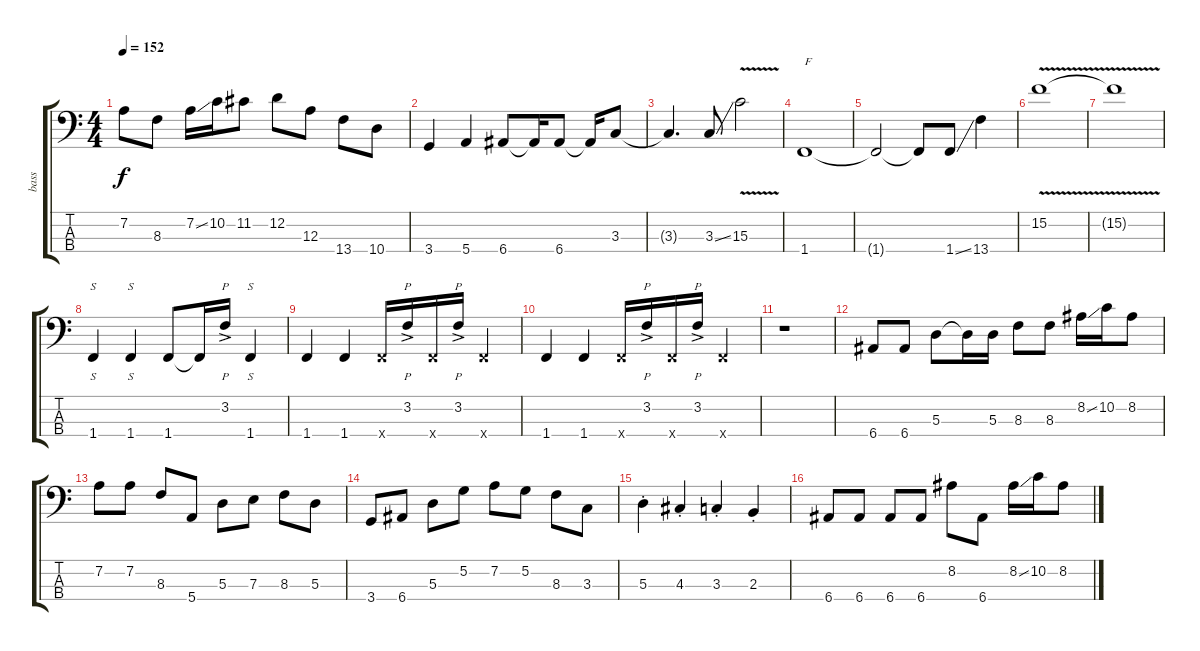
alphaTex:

\track ("bass" "bass") {instrument electricbasspick}
\staff {score tabs}
\tuning (G2 D2 A1 E1) {hide}
\ts (4 4)
\tempo 152
\clef f4
\ks c
7.2.8{dy f} 8.3.8 7.2{ss}.16 10.2.16 11.2.8 12.2.8 12.3.8 13.4.8 10.4.8 |
3.4.4 5.4.4 6.4.8 6.4{t}.16 6.4.8 6.4{t}.16 3.3.8 |
3.3{t}.4{d} 3.3{ss}.8 15.3{v}.2 |
1.4.1{txt "F"} |
1.4{t}.2 1.4{t}.8 1.4{ss}.8 13.4.4 |
15.2{v}.1 |
15.2{t}.1 |
1.4.4{s} 1.4.4{s} 1.4.8 1.4{t}.16 3.2{ac}.16{p} 1.4.4{s} |
1.4.4 1.4.4 1.4{x}.16 3.2{ac}.16{p} 1.4{x}.16 3.2{ac}.16{p} 1.4{x}.4 |
1.4.4 1.4.4 1.4{x}.16 3.2{ac}.16{p} 1.4{x}.16 3.2{ac}.16{p} 1.4{x}.4 |
r.1 |
6.4.8 6.4.8 5.3.8 5.3{t}.16 5.3.16 8.3.8 8.3.8 8.2{ss}.16 10.2.16 8.2.8 |
7.2.8 7.2.8 8.3.8 5.4.8 5.3.8 7.3.8 8.3.8 5.3.8 |
3.4.8 6.4.8 5.3.8 5.2.8 7.2.8 5.2.8 8.3.8 3.3.8 |
5.3{st}.4 4.3{st}.4 3.3{st}.4 2.3{st}.4 |
6.4.8 6.4.8 6.4.8 6.4.8 8.2.8 6.4.8 8.2{ss}.16 10.2.16 8.2.8
